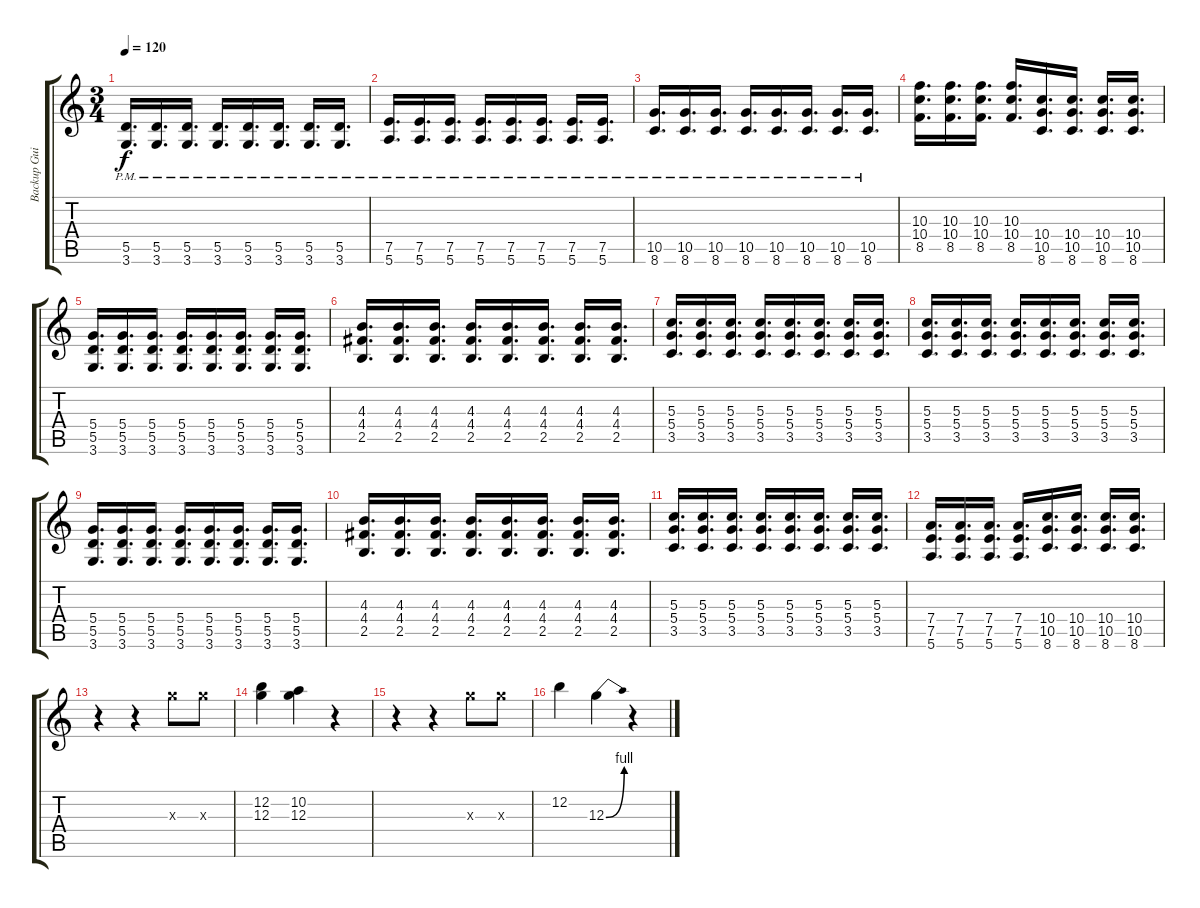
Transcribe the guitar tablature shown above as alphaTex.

\track ("Backup Guitar + Solo" "Backup Gui") {instrument distortionguitar}
\staff {score tabs}
\tuning (E4 B3 G3 D3 A2 E2) {hide}
\ts (3 4)
\tempo 120
\clef g2
\ks c
(5.5{pm} 3.6{pm}).16{d dy f} (5.5{pm} 3.6{pm}).16{d} (5.5{pm} 3.6{pm}).16{d} (5.5{pm} 3.6{pm}).16{d} (5.5{pm} 3.6{pm}).16{d} (5.5{pm} 3.6{pm}).16{d} (5.5{pm} 3.6{pm}).16{d} (5.5{pm} 3.6{pm}).16{d} |
(7.5{pm} 5.6{pm}).16{d} (7.5{pm} 5.6{pm}).16{d} (7.5{pm} 5.6{pm}).16{d} (7.5{pm} 5.6{pm}).16{d} (7.5{pm} 5.6{pm}).16{d} (7.5{pm} 5.6{pm}).16{d} (7.5{pm} 5.6{pm}).16{d} (7.5{pm} 5.6{pm}).16{d} |
(10.5{pm} 8.6{pm}).16{d} (10.5{pm} 8.6{pm}).16{d} (10.5{pm} 8.6{pm}).16{d} (10.5{pm} 8.6{pm}).16{d} (10.5{pm} 8.6{pm}).16{d} (10.5{pm} 8.6{pm}).16{d} (10.5{pm} 8.6{pm}).16{d} (10.5{pm} 8.6{pm}).16{d} |
(10.3 10.4 8.5).16{d} (10.3 10.4 8.5).16{d} (10.3 10.4 8.5).16{d} (10.3 10.4 8.5).16{d} (10.4 10.5 8.6).16{d} (10.4 10.5 8.6).16{d} (10.4 10.5 8.6).16{d} (10.4 10.5 8.6).16{d} |
(5.4 5.5 3.6).16{d} (5.4 5.5 3.6).16{d} (5.4 5.5 3.6).16{d} (5.4 5.5 3.6).16{d} (5.4 5.5 3.6).16{d} (5.4 5.5 3.6).16{d} (5.4 5.5 3.6).16{d} (5.4 5.5 3.6).16{d} |
(4.3 4.4 2.5).16{d} (4.3 4.4 2.5).16{d} (4.3 4.4 2.5).16{d} (4.3 4.4 2.5).16{d} (4.3 4.4 2.5).16{d} (4.3 4.4 2.5).16{d} (4.3 4.4 2.5).16{d} (4.3 4.4 2.5).16{d} |
(5.3 5.4 3.5).16{d} (5.3 5.4 3.5).16{d} (5.3 5.4 3.5).16{d} (5.3 5.4 3.5).16{d} (5.3 5.4 3.5).16{d} (5.3 5.4 3.5).16{d} (5.3 5.4 3.5).16{d} (5.3 5.4 3.5).16{d} |
(5.3 5.4 3.5).16{d} (5.3 5.4 3.5).16{d} (5.3 5.4 3.5).16{d} (5.3 5.4 3.5).16{d} (5.3 5.4 3.5).16{d} (5.3 5.4 3.5).16{d} (5.3 5.4 3.5).16{d} (5.3 5.4 3.5).16{d} |
(5.4 5.5 3.6).16{d} (5.4 5.5 3.6).16{d} (5.4 5.5 3.6).16{d} (5.4 5.5 3.6).16{d} (5.4 5.5 3.6).16{d} (5.4 5.5 3.6).16{d} (5.4 5.5 3.6).16{d} (5.4 5.5 3.6).16{d} |
(4.3 4.4 2.5).16{d} (4.3 4.4 2.5).16{d} (4.3 4.4 2.5).16{d} (4.3 4.4 2.5).16{d} (4.3 4.4 2.5).16{d} (4.3 4.4 2.5).16{d} (4.3 4.4 2.5).16{d} (4.3 4.4 2.5).16{d} |
(5.3 5.4 3.5).16{d} (5.3 5.4 3.5).16{d} (5.3 5.4 3.5).16{d} (5.3 5.4 3.5).16{d} (5.3 5.4 3.5).16{d} (5.3 5.4 3.5).16{d} (5.3 5.4 3.5).16{d} (5.3 5.4 3.5).16{d} |
(7.4 7.5 5.6).16{d} (7.4 7.5 5.6).16{d} (7.4 7.5 5.6).16{d} (7.4 7.5 5.6).16{d} (10.4 10.5 8.6).16{d} (10.4 10.5 8.6).16{d} (10.4 10.5 8.6).16{d} (10.4 10.5 8.6).16{d} |
r.4 r.4 12.3{x}.8 12.3{x}.8 |
(12.2 12.3).4 (10.2 12.3).4 r.4 |
r.4 r.4 12.3{x}.8 12.3{x}.8 |
12.2.4 12.3{be (bend 0 0 60 4)}.4 r.4
